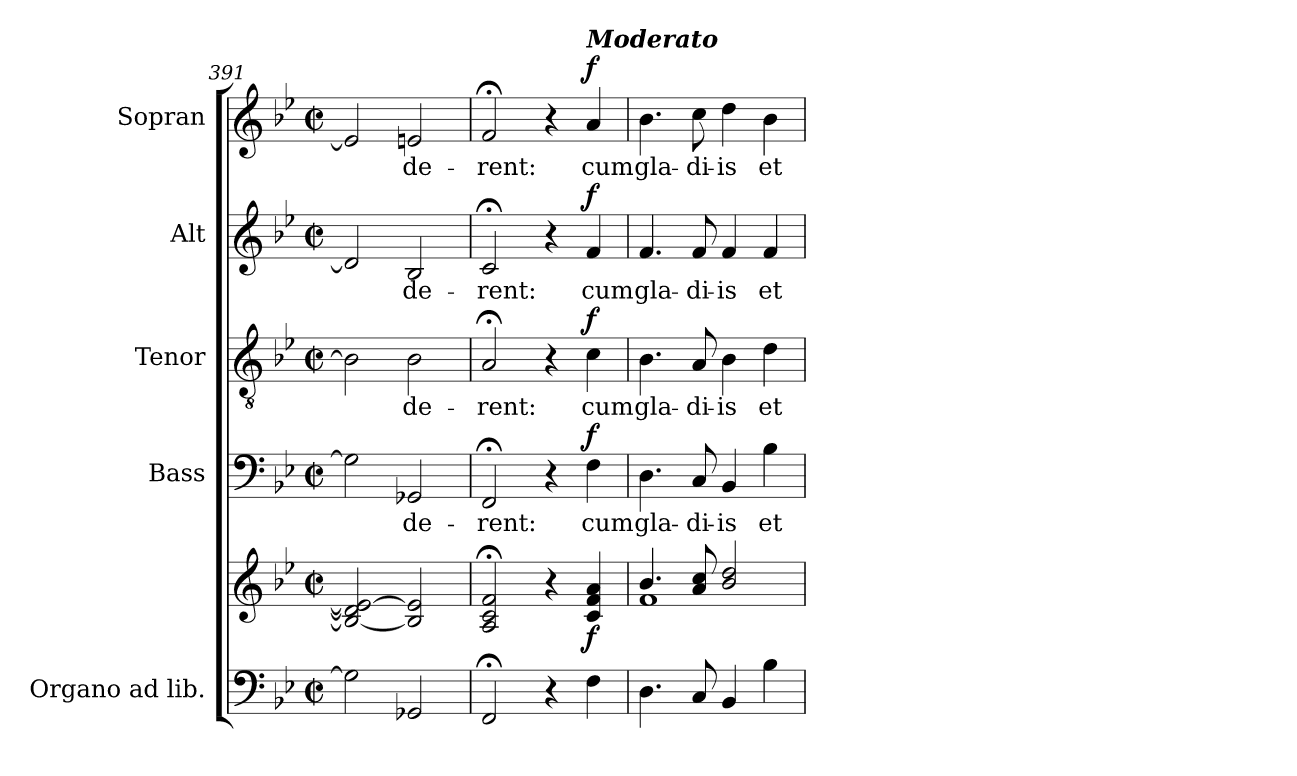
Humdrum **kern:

**kern	**kern	**dynam	**kern	**text	**dynam	**kern	**text	**dynam	**kern	**text	**dynam	**kern	**text	**dynam
*part5	*part5	*part5	*part4	*part4	*part4	*part3	*part3	*part3	*part2	*part2	*part2	*part1	*part1	*part1
*staff6	*staff5	*staff5/6	*staff4	*staff4	*staff4	*staff3	*staff3	*staff3	*staff2	*staff2	*staff2	*staff1	*staff1	*staff1
*I"Organo ad lib.	*	*	*I"Bass	*	*	*I"Tenor	*	*	*I"Alt	*	*	*I"Sopran	*	*
*	*	*	*I'B.	*	*	*I'T.	*	*	*I'A.	*	*	*I'S.	*	*
*clefF4	*clefG2	*	*clefF4	*	*	*clefGv2	*	*	*clefG2	*	*	*clefG2	*	*
*k[b-e-]	*k[b-e-]	*	*k[b-e-]	*	*	*k[b-e-]	*	*	*k[b-e-]	*	*	*k[b-e-]	*	*
*B-:	*B-:	*	*B-:	*	*	*B-:	*	*	*B-:	*	*	*B-:	*	*
*M2/2	*M2/2	*	*M2/2	*	*	*M2/2	*	*	*M2/2	*	*	*M2/2	*	*
*met(c|)	*met(c|)	*	*met(c|)	*	*	*met(c|)	*	*	*met(c|)	*	*	*met(c|)	*	*
=391	=391	=391	=391	=391	=391	=391	=391	=391	=391	=391	=391	=391	=391	=391
2G-\]	2B-/_ 2d-/] 2e/_	.	2G-\]	.	.	2B-\]	.	.	2d-/]	.	.	2e/]	.	.
!	!	!	!	!LO:LY:b	!	!	!LO:LY:b	!	!	!LO:LY:b	!	!	!LO:LY:b	!
2GG-X/	2B-/] 2e/]	.	2GG-X/	-de-	.	2B-\	-de-	.	2B-/	-de-	.	2en/	-de-	.
=392	=392	=392	=392	=392	=392	=392	=392	=392	=392	=392	=392	=392	=392	=392
!	!	!	!	!LO:LY:b	!	!	!LO:LY:b	!	!	!LO:LY:b	!	!	!LO:LY:b	!
2FF;/	2A/;< 2c/;< 2f/;<	.	2FF;</	-rent:	.	2A;</	-rent:	.	2c;</	-rent:	.	2f;</	-rent:	.
4r	4r	.	4r	.	.	4r	.	.	4r	.	.	4r	.	.
!	!	!	!	!	!	!	!	!	!	!	!	!LO:TX:a:Bi:t=Moderato	!	!
!	!	!LO:DY:b	!	!LO:LY:b	!LO:DY:a	!	!LO:LY:b	!LO:DY:a	!	!LO:LY:b	!LO:DY:a	!	!LO:LY:b	!LO:DY:a
4F\	4c/ 4f/ 4a/	f	4F\	cum	f	4c\	cum	f	4f/	cum	f	4a/	cum	f
=393	=393	=393	=393	=393	=393	=393	=393	=393	=393	=393	=393	=393	=393	=393
*	*^	*	*	*	*	*	*	*	*	*	*	*	*	*
!	!	!	!	!	!LO:LY:b	!	!	!LO:LY:b	!	!	!LO:LY:b	!	!	!LO:LY:b	!
4.D\	4.b-/	1f	.	4.D\	gla-	.	4.B-\	gla-	.	4.f/	gla-	.	4.b-\	gla-	.
!	!	!	!	!	!LO:LY:b	!	!	!LO:LY:b	!	!	!LO:LY:b	!	!	!LO:LY:b	!
8C/	8a/ 8cc/	.	.	8C/	-di-	.	8A/	-di-	.	8f/	-di-	.	8cc\	-di-	.
!	!	!	!	!	!LO:LY:b	!	!	!LO:LY:b	!	!	!LO:LY:b	!	!	!LO:LY:b	!
4BB-/	2b-/ 2dd/	.	.	4BB-/	-is	.	4B-\	-is	.	4f/	-is	.	4dd\	-is	.
!	!	!	!	!	!LO:LY:b	!	!	!LO:LY:b	!	!	!LO:LY:b	!	!	!LO:LY:b	!
4B-\	.	.	.	4B-\	et	.	4d\	et	.	4f/	et	.	4b-\	et	.
*	*v	*v	*	*	*	*	*	*	*	*	*	*	*	*	*
=	=	=	=	=	=	=	=	=	=	=	=	=	=	=
*-	*-	*-	*-	*-	*-	*-	*-	*-	*-	*-	*-	*-	*-	*-
